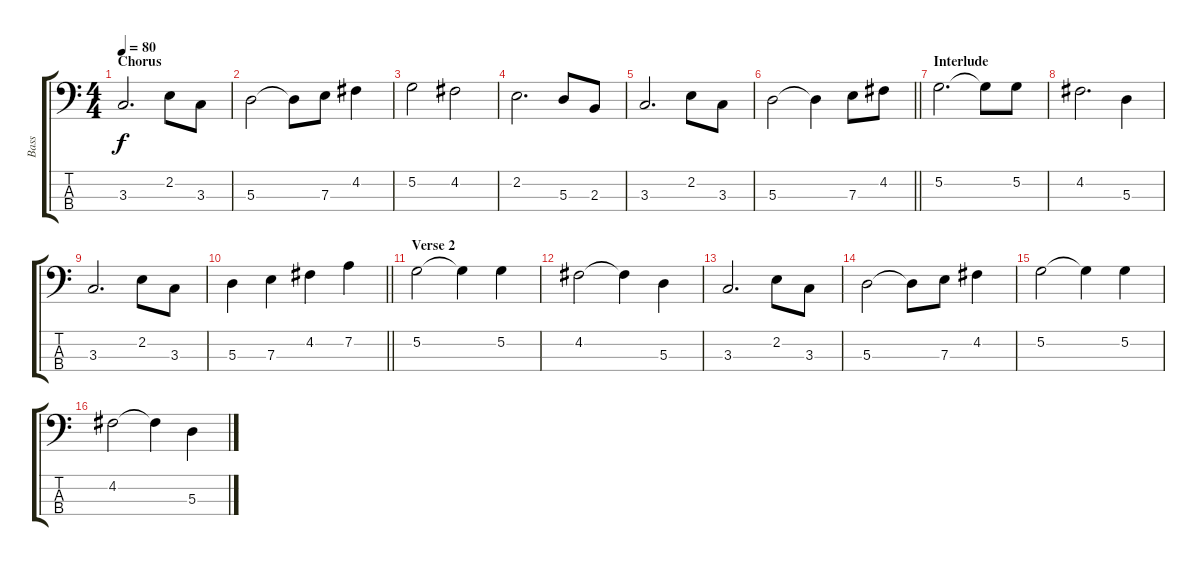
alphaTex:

\track ("Bass" "Bass") {instrument acousticbass}
\staff {score tabs}
\tuning (G2 D2 A1 E1) {hide}
\ts (4 4)
\section ("" "Chorus")
\tempo 80
\clef f4
\ks c
3.3.2{d dy f} 2.2.8 3.3.8 |
5.3.2 5.3{t}.8 7.3.8 4.2.4 |
5.2.2 4.2.2 |
2.2.2{d} 5.3.8 2.3.8 |
3.3.2{d} 2.2.8 3.3.8 |
\barLineRight lightlight
5.3.2 5.3{t}.4 7.3.8 4.2.8 |
\section ("" "Interlude")
5.2.2{d} 5.2{t}.8 5.2.8 |
4.2.2{d} 5.3.4 |
3.3.2{d} 2.2.8 3.3.8 |
\barLineRight lightlight
5.3.4 7.3.4 4.2.4 7.2.4 |
\section ("" "Verse 2")
5.2.2 5.2{t}.4 5.2.4 |
4.2.2 4.2{t}.4 5.3.4 |
3.3.2{d} 2.2.8 3.3.8 |
5.3.2 5.3{t}.8 7.3.8 4.2.4 |
5.2.2 5.2{t}.4 5.2.4 |
4.2.2 4.2{t}.4 5.3.4
